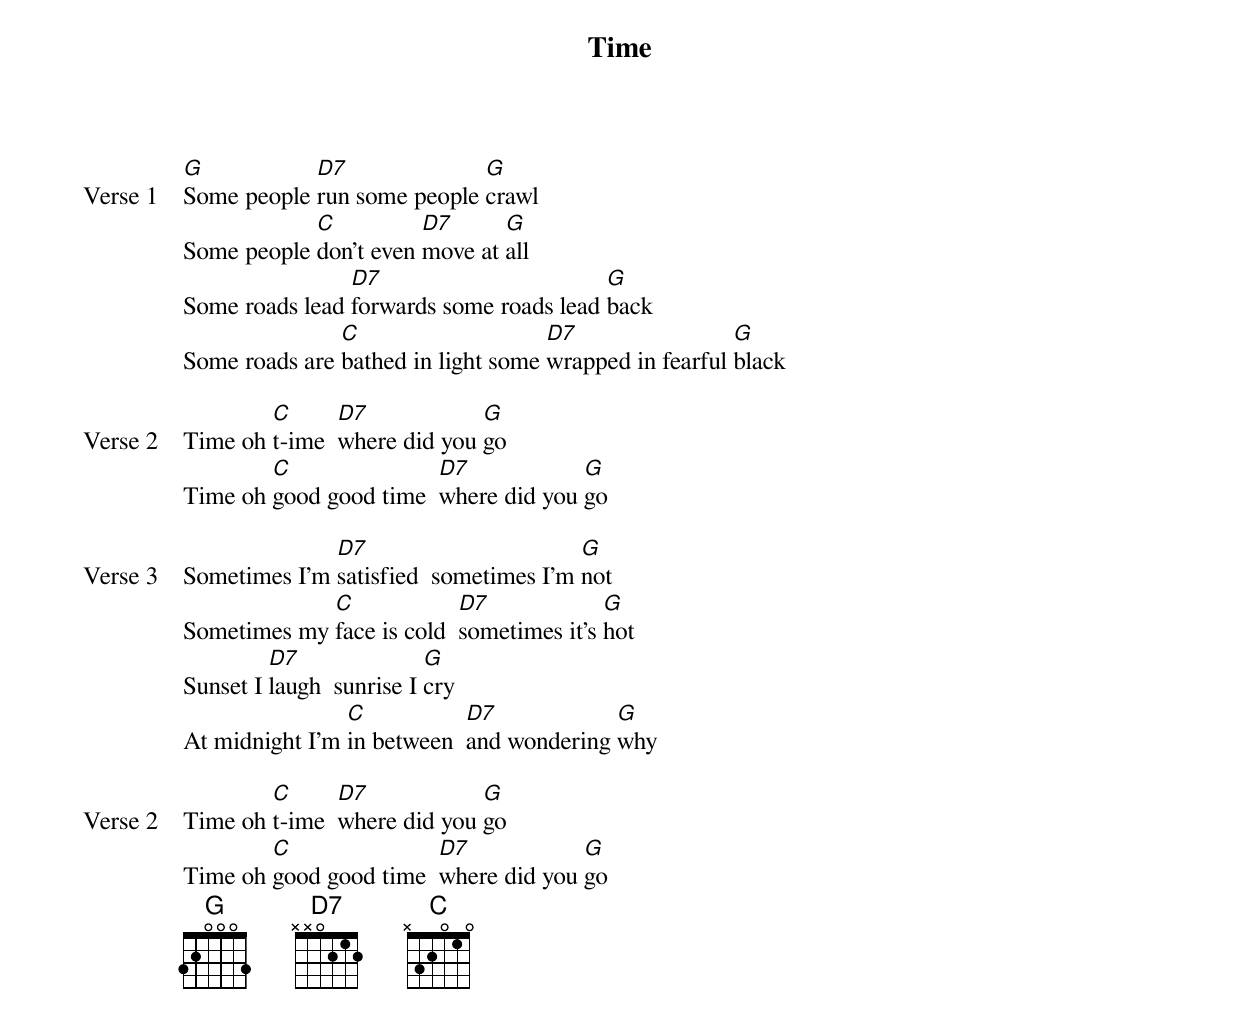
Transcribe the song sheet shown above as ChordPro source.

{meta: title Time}
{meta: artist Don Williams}
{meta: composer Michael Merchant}
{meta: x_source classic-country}
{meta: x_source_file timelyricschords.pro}
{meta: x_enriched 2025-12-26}

{start_of_verse: Verse 1}
[G]Some people [D7]run some people [G]crawl
Some people [C]don't even [D7]move at [G]all
Some roads lead [D7]forwards some roads lead [G]back
Some roads are [C]bathed in light some [D7]wrapped in fearful [G]black
{end_of_verse}

{start_of_verse: Verse 2}
Time oh [C]t-ime  [D7]where did you [G]go
Time oh [C]good good time  [D7]where did you [G]go
{end_of_verse}

{start_of_verse: Verse 3}
Sometimes I'm [D7]satisfied  sometimes I'm [G]not
Sometimes my [C]face is cold  [D7]sometimes it's [G]hot
Sunset I [D7]laugh  sunrise I [G]cry
At midnight I'm [C]in between  [D7]and wondering [G]why
{end_of_verse}

{start_of_verse: Verse 2}
Time oh [C]t-ime  [D7]where did you [G]go
Time oh [C]good good time  [D7]where did you [G]go
{end_of_verse}
